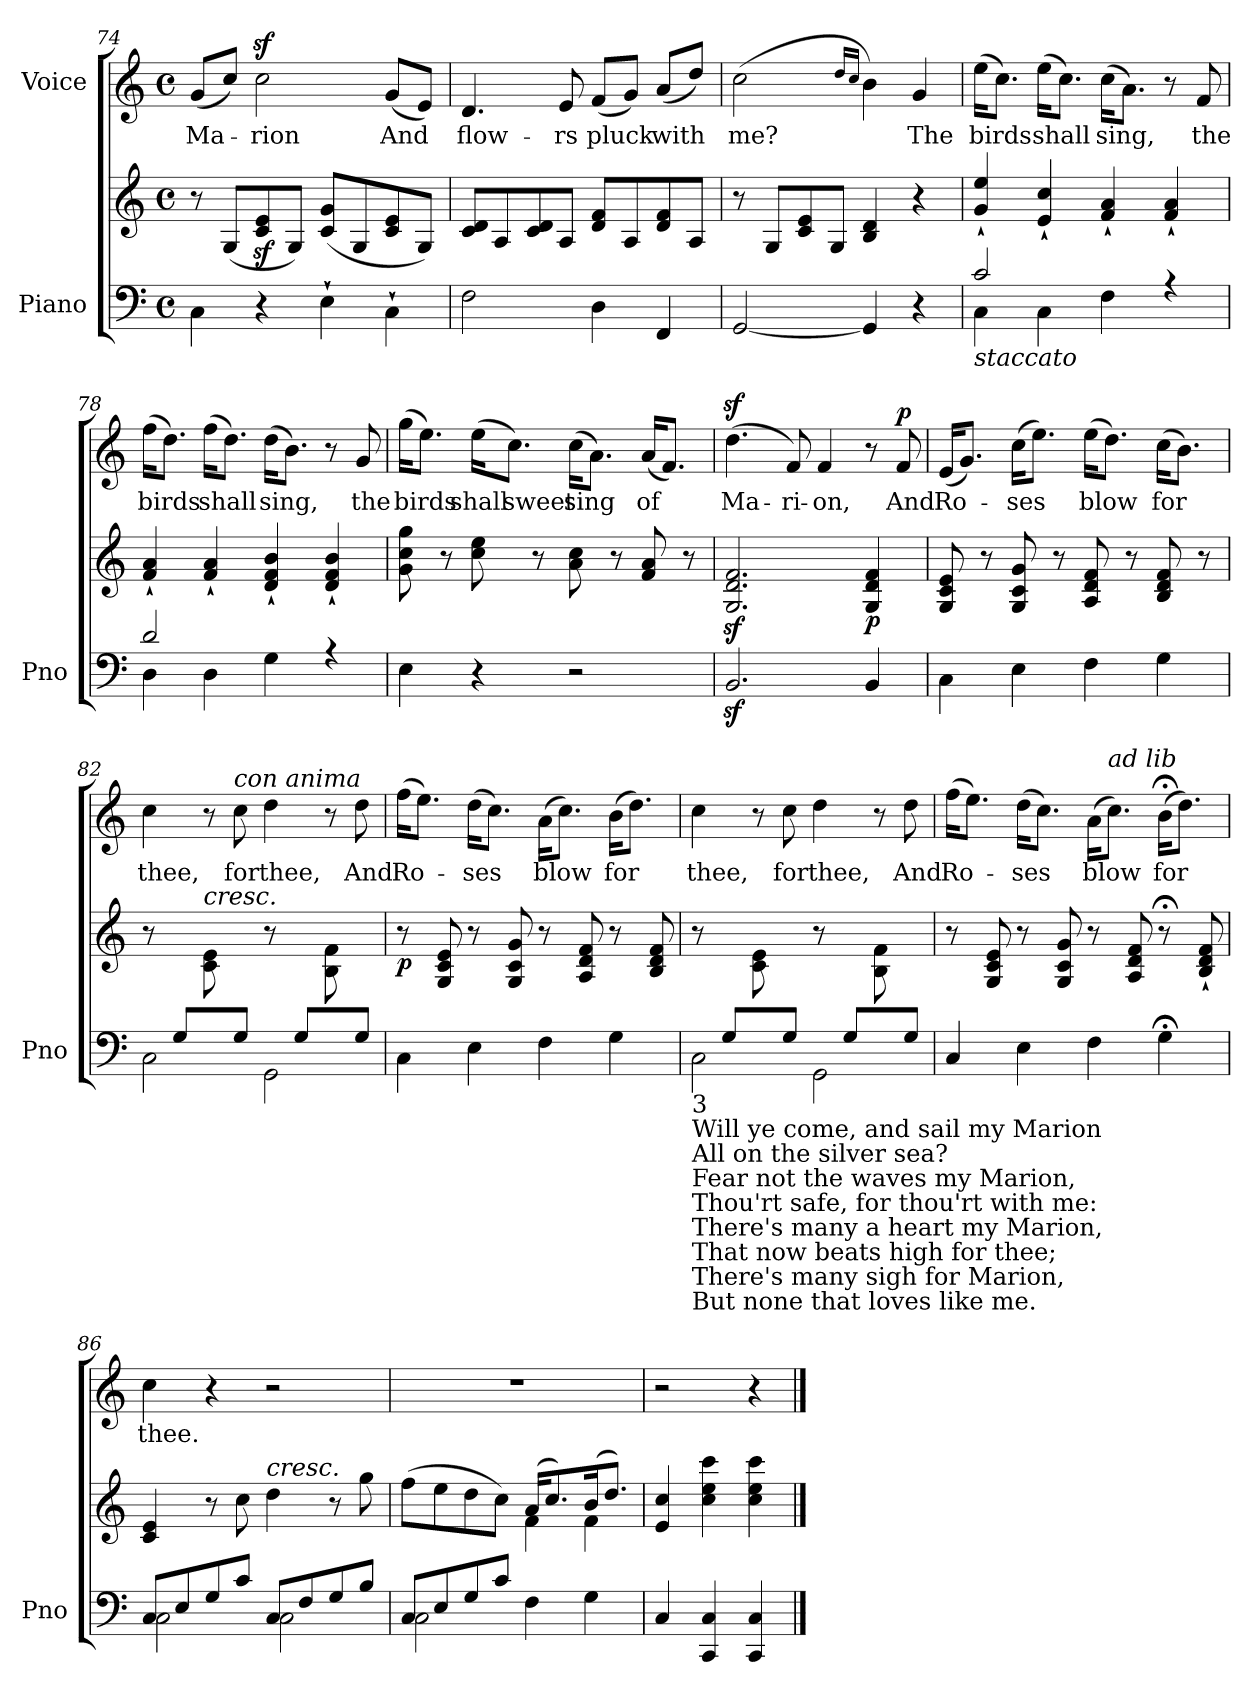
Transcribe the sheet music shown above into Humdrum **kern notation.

**kern	**kern	**dynam	**kern	**text	**dynam
*part2	*part2	*part2	*part1	*part1	*part1
*staff3	*staff2	*staff2/3	*staff1	*staff1	*staff1
*I"Piano	*	*	*I"Voice	*	*
*I'Pno	*	*	*	*	*
*clefF4	*clefG2	*	*clefG2	*	*
*k[]	*k[]	*	*k[]	*	*
*M4/4	*M4/4	*	*M4/4	*	*
*met(c)	*met(c)	*	*met(c)	*	*
=74	=74	=74	=74	=74	=74
!	!	!	!	!LO:LY:b	!
4C\	8r	.	(>8g/L	Ma-	.
.	(<8G/L	.	8cc/J)	.	.
!	!	!	!	!LO:LY:b	!
4r	8c/z> 8e/z>	.	2ccz>\	-rion	.
.	8G/J)	.	.	.	.
4E`\	(<8c/ 8g/L	.	.	.	.
.	8G/	.	.	.	.
!	!	!	!	!LO:LY:b	!
4C`\	8c/ 8e/	.	(<8g/L	And	.
.	8G/J)	.	8e/J)	.	.
=75	=75	=75	=75	=75	=75
!	!	!	!	!LO:LY:b	!
2F\	8c/ 8d/L	.	4.d/	flow-	.
.	8A/	.	.	.	.
.	8c/ 8d/	.	.	.	.
!	!	!	!	!LO:LY:b	!
.	8A/J	.	8e/	-rs	.
!	!	!	!	!LO:LY:b	!
4D\	8d/ 8f/L	.	(<8f/L	pluck	.
.	8A/	.	8g/J)	.	.
!	!	!	!	!LO:LY:b	!
4FF/	8d/ 8f/	.	(<8a/L	with	.
.	8A/J	.	8dd/J)	.	.
!!LO:LB:g=z
=76	=76	=76	=76	=76	=76
!	!	!	!	!LO:LY:b	!
[2GG/	8r	.	(>2cc\	me?	.
.	8G/L	.	.	.	.
.	8c/ 8e/	.	.	.	.
.	8G/J	.	.	.	.
.	.	.	16qdd/LL	.	.
.	.	.	16qcc/JJ	.	.
4GG/]	4B/ 4d/	.	4b\)	.	.
!	!	!	!	!LO:LY:b	!
4r	4r	.	4g/	The	.
=77	=77	=77	=77	=77	=77
*^	*	*	*	*	*
!LO:TX:b:i:t=staccato	!	!	!	!	!	!
!	!	!	!	!	!LO:LY:b	!
2c/	4C\	4g/` 4ee/`	.	(>16ee\KL	birds	.
.	.	.	.	8.cc\J)	.	.
!	!	!	!	!	!LO:LY:b	!
.	4C\	4e/` 4cc/`	.	(>16ee\KL	shall	.
.	.	.	.	8.cc\J)	.	.
!	!	!	!	!	!LO:LY:b	!
2ryy	4F\	4f/` 4a/`	.	(>16cc\KL	sing,	.
.	.	.	.	8.a\J)	.	.
.	4rA	4f/` 4a/`	.	8r	.	.
!	!	!	!	!	!LO:LY:b	!
.	.	.	.	8f/	the	.
=78	=78	=78	=78	=78	=78	=78
!	!	!	!	!	!LO:LY:b	!
2d/	4D\	4f/` 4a/`	.	(>16ff\KL	birds	.
.	.	.	.	8.dd\J)	.	.
!	!	!	!	!	!LO:LY:b	!
.	4D\	4f/` 4a/`	.	(>16ff\KL	shall	.
.	.	.	.	8.dd\J)	.	.
!	!	!	!	!	!LO:LY:b	!
2ryy	4G\	4d/` 4f/` 4b/`	.	(>16dd\KL	sing,	.
.	.	.	.	8.b\J)	.	.
.	4rA	4d/` 4f/` 4b/`	.	8r	.	.
!	!	!	!	!	!LO:LY:b	!
.	.	.	.	8g/	the	.
*v	*v	*	*	*	*	*
=79	=79	=79	=79	=79	=79
!	!	!	!	!LO:LY:b	!
4E\	8g\ 8cc\ 8gg\	.	(>16gg\KL	birds	.
.	.	.	8.ee\J)	.	.
.	8r	.	.	.	.
!	!	!	!	!LO:LY:b	!
4r	8cc\ 8ee\	.	(>16ee\KL	shall	.
!	!	!	!	!LO:LY:b	!
.	.	.	8.cc\J)	sweet	.
.	8r	.	.	.	.
!	!	!	!	!LO:LY:b	!
2r	8a\ 8cc\	.	(>16cc\KL	sing	.
.	.	.	8.a\J)	.	.
.	8r	.	.	.	.
!	!	!	!	!LO:LY:b	!
.	8f/ 8a/	.	(<16a/KL	of	.
.	.	.	8.f/J)	.	.
.	8r	.	.	.	.
!!LO:PB:g=z
=80	=80	=80	=80	=80	=80
!	!	!	!	!LO:LY:b	!
2.BBz</	2.G/z> 2.d/z> 2.f/z>	.	(>4.ddz>\	Ma-	.
!	!	!	!	!LO:LY:b	!
.	.	.	8f/)	-ri-	.
!	!	!	!	!LO:LY:b	!
.	.	.	4f/	-on,	.
!	!	!LO:DY:b	!	!	!
4BB/	4G/ 4d/ 4f/	p	8r	.	.
!	!	!	!	!LO:LY:b	!LO:DY:a
.	.	.	8f/	And	p
=81	=81	=81	=81	=81	=81
!	!	!	!	!LO:LY:b	!
4C\	8G/ 8c/ 8e/	.	(<16e/KL	Ro-	.
.	.	.	8.g/J)	.	.
.	8r	.	.	.	.
!	!	!	!	!LO:LY:b	!
4E\	8G/ 8c/ 8g/	.	(>16cc\KL	-ses	.
.	.	.	8.ee\J)	.	.
.	8r	.	.	.	.
!	!	!	!	!LO:LY:b	!
4F\	8A/ 8d/ 8f/	.	(>16ee\KL	blow	.
.	.	.	8.dd\J)	.	.
.	8r	.	.	.	.
!	!	!	!	!LO:LY:b	!
4G\	8B/ 8d/ 8f/	.	(>16cc\KL	for	.
.	.	.	8.b\J)	.	.
.	8r	.	.	.	.
=82	=82	=82	=82	=82	=82
*^	*	*	*	*	*
!	!	!	!	!	!LO:LY:b	!
8ryy	2C\	8r	.	4cc\	thee,	.
8G/L	.	8ryy	.	.	.	.
!	!	!LO:TX:a:i:t=cresc.	!	!	!	!
8ryy	.	8c\ 8e\	.	8r	.	.
!	!	!	!	!LO:TX:a:i:t=con anima	!	!
!	!	!	!	!	!LO:LY:b	!
8G/J	.	8ryy	.	8cc\	for	.
!	!	!	!	!	!LO:LY:b	!
8ryy	2GG\	8r	.	4dd\	thee,	.
8G/L	.	8ryy	.	.	.	.
8ryy	.	8B\ 8f\	.	8r	.	.
!	!	!	!	!	!LO:LY:b	!
8G/J	.	8ryy	.	8dd\	And	.
*v	*v	*	*	*	*	*
=83	=83	=83	=83	=83	=83
!	!	!LO:DY:b	!	!LO:LY:b	!
4C\	8r	p	(>16ff\KL	Ro-	.
.	.	.	8.ee\J)	.	.
.	8G/ 8c/ 8e/	.	.	.	.
!	!	!	!	!LO:LY:b	!
4E\	8r	.	(>16dd\KL	-ses	.
.	.	.	8.cc\J)	.	.
.	8G/ 8c/ 8g/	.	.	.	.
!	!	!	!	!LO:LY:b	!
4F\	8r	.	(>16a\KL	blow	.
.	.	.	8.cc\J)	.	.
.	8A/ 8d/ 8f/	.	.	.	.
!	!	!	!	!LO:LY:b	!
4G\	8r	.	(>16b\KL	for	.
.	.	.	8.dd\J)	.	.
.	8B/ 8d/ 8f/	.	.	.	.
!!LO:LB:g=z
=84	=84	=84	=84	=84	=84
*^	*	*	*	*	*
!LO:TX:b:t=3	!	!	!	!	!	!
!LO:TX:b:t=Will ye come, and sail my Marion	!	!	!	!	!	!
!LO:TX:b:t=All on the silver sea?	!	!	!	!	!	!
!LO:TX:b:t=Fear not the waves my Marion,	!	!	!	!	!	!
!LO:TX:b:t=Thou'rt safe, for thou'rt with me&colon;	!	!	!	!	!	!
!LO:TX:b:t=There's many a heart my Marion,	!	!	!	!	!	!
!LO:TX:b:t=That now beats high for thee;	!	!	!	!	!	!
!LO:TX:b:t=There's many sigh for Marion,	!	!	!	!	!	!
!LO:TX:b:t=But none that loves like me.	!	!	!	!	!	!
!	!	!	!	!	!LO:LY:b	!
8ryy	2C\	8r	.	4cc\	thee,	.
8G/L	.	8ryy	.	.	.	.
8ryy	.	8c\ 8e\	.	8r	.	.
!	!	!	!	!	!LO:LY:b	!
8G/J	.	8ryy	.	8cc\	for	.
!	!	!	!	!	!LO:LY:b	!
8ryy	2GG\	8r	.	4dd\	thee,	.
8G/L	.	8ryy	.	.	.	.
8ryy	.	8B\ 8f\	.	8r	.	.
!	!	!	!	!	!LO:LY:b	!
8G/J	.	8ryy	.	8dd\	And	.
*v	*v	*	*	*	*	*
=85	=85	=85	=85	=85	=85
!	!	!	!	!LO:LY:b	!
4C/	8r	.	(>16ff\KL	Ro-	.
.	.	.	8.ee\J)	.	.
.	8G/ 8c/ 8e/	.	.	.	.
!	!	!	!	!LO:LY:b	!
4E\	8r	.	(>16dd\KL	-ses	.
.	.	.	8.cc\J)	.	.
.	8G/ 8c/ 8g/	.	.	.	.
!	!	!	!	!LO:LY:b	!
4F\	8r	.	(>16a\KL	blow	.
!	!	!	!LO:TX:a:i:t=ad lib	!	!
.	.	.	8.cc\J)	.	.
.	8A/ 8d/ 8f/	.	.	.	.
!	!	!	!	!LO:LY:b	!
4G;<\	8r;<	.	(>16b;<\KL	for	.
.	.	.	8.dd\J)	.	.
.	8B/` 8d/` 8f/`	.	.	.	.
=86	=86	=86	=86	=86	=86
*^	*	*	*	*	*
!	!	!	!LO:DY:b=2	!	!LO:LY:b	!
!	!	!	!LO:DY:n=1:b=2	!	!	!
8C/L	2C\	4c/ 4e/	f other-dynamics	4cc\	thee.	.
8E/	.	.	.	.	.	.
8G/	.	8r	.	4r	.	.
8c/J	.	8cc\	.	.	.	.
!	!	!LO:TX:a:i:t=cresc.	!	!	!	!
8C/L	2C\	4dd\	.	2r	.	.
8F/	.	.	.	.	.	.
8G/	.	8r	.	.	.	.
8B/J	.	8gg\	.	.	.	.
=87	=87	=87	=87	=87	=87	=87
*	*	*^	*	*	*	*
8C/L	2C\	(>8ff\L	2ryy	.	1r	.	.
8E/	.	8ee\	.	.	.	.	.
8G/	.	8dd\	.	.	.	.	.
8c/J	.	8cc\J)	.	.	.	.	.
4F\	2ryy	(<16a/KL	4f\	.	.	.	.
.	.	8.cc/)	.	.	.	.	.
4G\	.	(<16b/K	4f\	.	.	.	.
.	.	8.dd/J)	.	.	.	.	.
*v	*v	*	*	*	*	*	*
*	*v	*v	*	*	*	*
=88	=88	=88	=88	=88	=88
4C/	4e/ 4cc/	.	2r	.	.
4CC/ 4C/	4cc\ 4ee\ 4ccc\	.	.	.	.
4CC/ 4C/	4cc\ 4ee\ 4ccc\	.	4r	.	.
==	==	==	==	==	==
*-	*-	*-	*-	*-	*-
